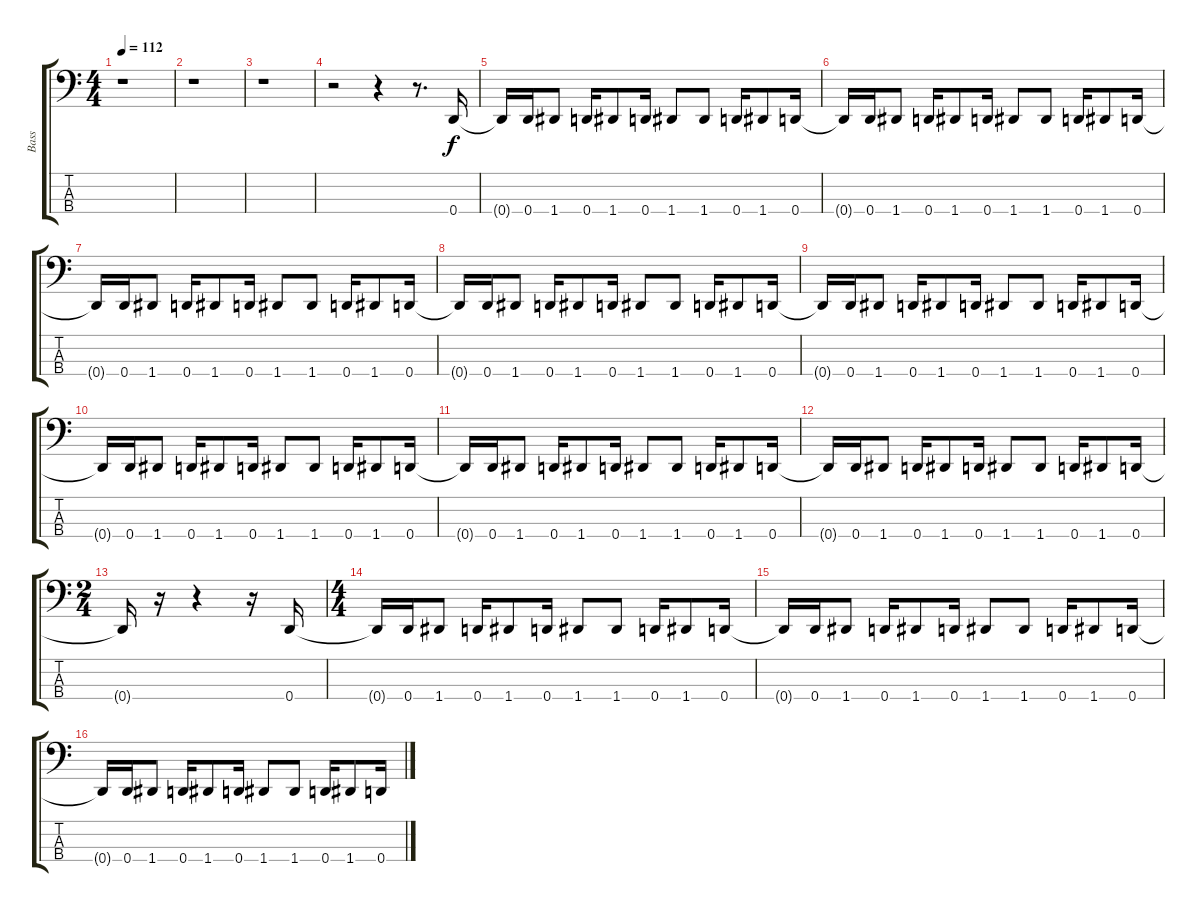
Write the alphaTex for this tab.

\track ("Bass" "Bass") {instrument electricbassfinger}
\staff {score tabs}
\tuning (G2 D2 A1 D1) {hide}
\ts (4 4)
\tempo 112
\clef f4
\ks c
r.1{dy f instrument electricbassfinger} |
r.1 |
r.1 |
r.2 r.4 r.8{d} 0.4.16 |
0.4{t}.16 0.4.16 1.4.8 0.4.16 1.4.8 0.4.16 1.4.8 1.4.8 0.4.16 1.4.8 0.4.16 |
0.4{t}.16 0.4.16 1.4.8 0.4.16 1.4.8 0.4.16 1.4.8 1.4.8 0.4.16 1.4.8 0.4.16 |
0.4{t}.16 0.4.16 1.4.8 0.4.16 1.4.8 0.4.16 1.4.8 1.4.8 0.4.16 1.4.8 0.4.16 |
0.4{t}.16 0.4.16 1.4.8 0.4.16 1.4.8 0.4.16 1.4.8 1.4.8 0.4.16 1.4.8 0.4.16 |
0.4{t}.16 0.4.16 1.4.8 0.4.16 1.4.8 0.4.16 1.4.8 1.4.8 0.4.16 1.4.8 0.4.16 |
0.4{t}.16 0.4.16 1.4.8 0.4.16 1.4.8 0.4.16 1.4.8 1.4.8 0.4.16 1.4.8 0.4.16 |
0.4{t}.16 0.4.16 1.4.8 0.4.16 1.4.8 0.4.16 1.4.8 1.4.8 0.4.16 1.4.8 0.4.16 |
0.4{t}.16 0.4.16 1.4.8 0.4.16 1.4.8 0.4.16 1.4.8 1.4.8 0.4.16 1.4.8 0.4.16 |
\ts (2 4)
0.4{t}.16 r.16 r.4 r.16 0.4.16 |
\ts (4 4)
0.4{t}.16 0.4.16 1.4.8 0.4.16 1.4.8 0.4.16 1.4.8 1.4.8 0.4.16 1.4.8 0.4.16 |
0.4{t}.16 0.4.16 1.4.8 0.4.16 1.4.8 0.4.16 1.4.8 1.4.8 0.4.16 1.4.8 0.4.16 |
0.4{t}.16 0.4.16 1.4.8 0.4.16 1.4.8 0.4.16 1.4.8 1.4.8 0.4.16 1.4.8 0.4.16
